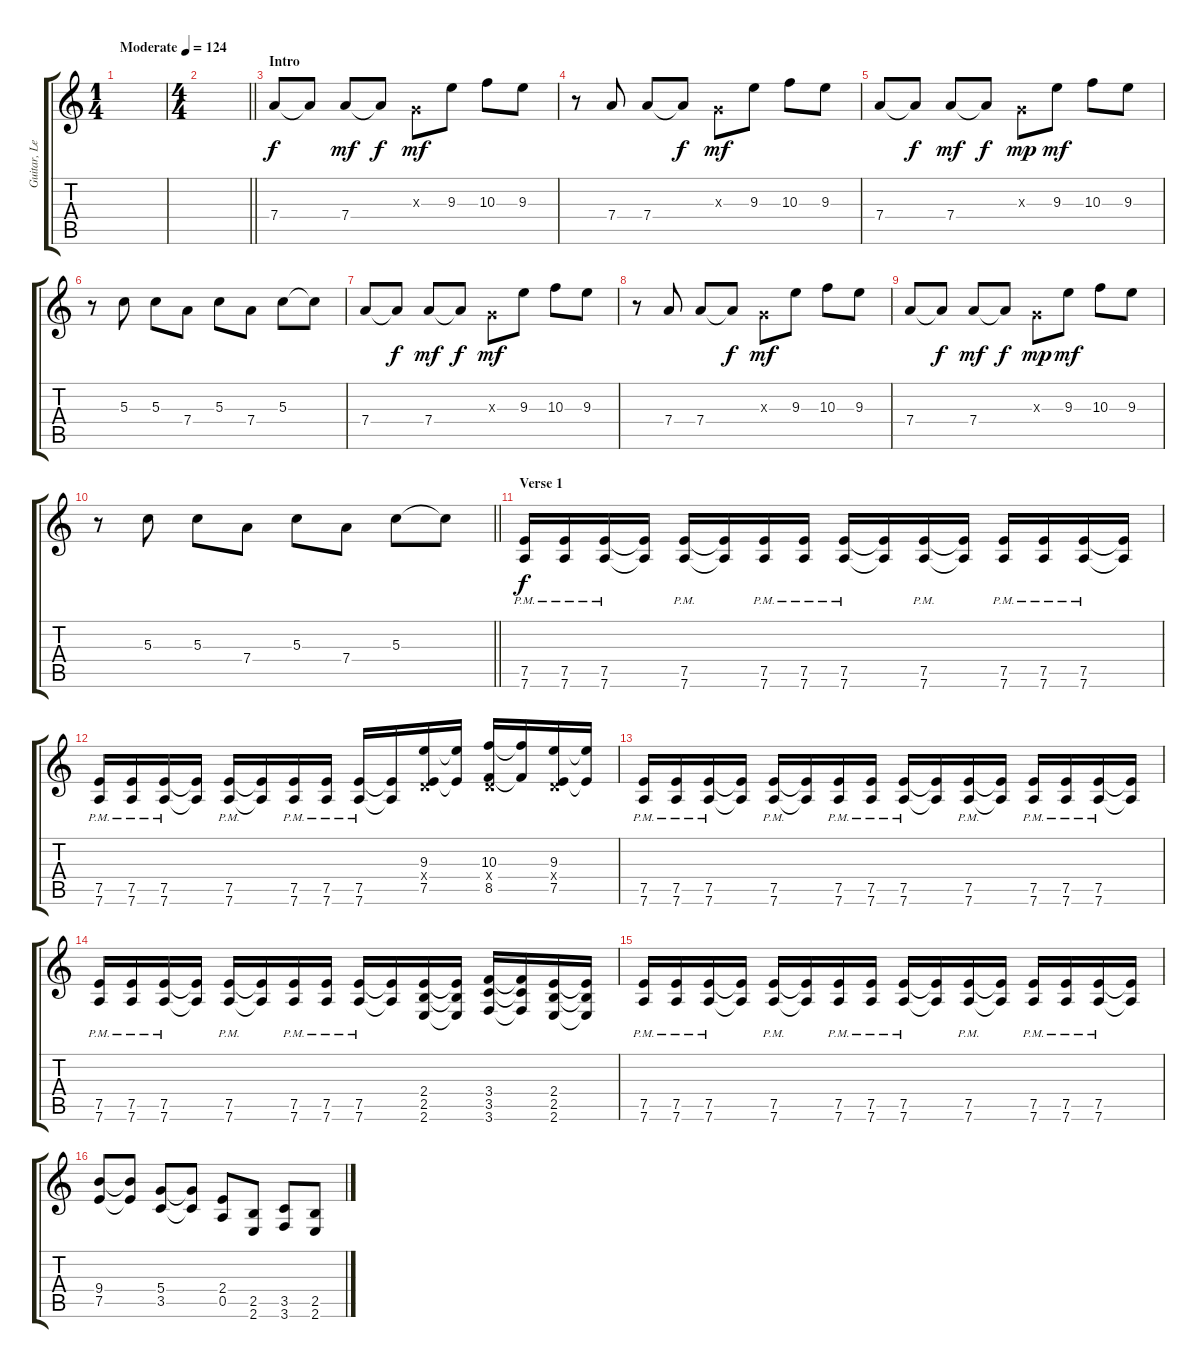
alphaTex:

\track ("Guitar, Lead" "Guitar, Le") {instrument distortionguitar}
\staff {score tabs}
\tuning (E4 B3 G3 D3 A2 D2) {hide}
\ts (1 4)
\tempo (124 "Moderate")
\clef g2
\ks c
|
\ts (4 4)
\barLineRight lightlight
|
\section ("" "Intro")
7.4.8 7.4{t}.8{dy f} 7.4.8{dy mf} 7.4{t}.8{dy f} 0.3{x}.8{dy mf} 9.3.8 10.3.8 9.3.8 |
r.8 7.4.8 7.4.8 7.4{t}.8{dy f} 0.3{x}.8{dy mf} 9.3.8 10.3.8 9.3.8 |
7.4.8 7.4{t}.8{dy f} 7.4.8{dy mf} 7.4{t}.8{dy f} 0.3{x}.8{dy mp} 9.3.8{dy mf} 10.3.8 9.3.8 |
r.8 5.3.8 5.3.8 7.4.8 5.3.8 7.4.8 5.3.8 5.3{t}.8 |
7.4.8 7.4{t}.8{dy f} 7.4.8{dy mf} 7.4{t}.8{dy f} 0.3{x}.8{dy mf} 9.3.8 10.3.8 9.3.8 |
r.8 7.4.8 7.4.8 7.4{t}.8{dy f} 0.3{x}.8{dy mf} 9.3.8 10.3.8 9.3.8 |
7.4.8 7.4{t}.8{dy f} 7.4.8{dy mf} 7.4{t}.8{dy f} 0.3{x}.8{dy mp} 9.3.8{dy mf} 10.3.8 9.3.8 |
\barLineRight lightlight
r.8 5.3.8 5.3.8 7.4.8 5.3.8 7.4.8 5.3.8 5.3{t}.8 |
\section ("" "Verse 1")
(7.5{pm} 7.6{pm}).16{dy f} (7.5{pm} 7.6{pm}).16 (7.5{pm} 7.6{pm}).16 (7.5{t} 7.6{t}).16 (7.5{pm} 7.6{pm}).16 (7.5{t} 7.6{t}).16 (7.5{pm} 7.6{pm}).16 (7.5{pm} 7.6{pm}).16 (7.5{pm} 7.6{pm}).16 (7.5{t} 7.6{t}).16 (7.5{pm} 7.6{pm}).16 (7.5{t} 7.6{t}).16 (7.5{pm} 7.6{pm}).16 (7.5{pm} 7.6{pm}).16 (7.5{pm} 7.6{pm}).16 (7.5{t} 7.6{t}).16 |
(7.5{pm} 7.6{pm}).16 (7.5{pm} 7.6{pm}).16 (7.5{pm} 7.6{pm}).16 (7.5{t} 7.6{t}).16 (7.5{pm} 7.6{pm}).16 (7.5{t} 7.6{t}).16 (7.5{pm} 7.6{pm}).16 (7.5{pm} 7.6{pm}).16 (7.5{pm} 7.6{pm}).16 (7.5{t} 7.6{t}).16 (9.3 0.4{x} 7.5).16 (9.3{t} 7.5{t}).16 (10.3 0.4{x} 8.5).16 (10.3{t} 8.5{t}).16 (9.3 0.4{x} 7.5).16 (9.3{t} 7.5{t}).16 |
(7.5{pm} 7.6{pm}).16 (7.5{pm} 7.6{pm}).16 (7.5{pm} 7.6{pm}).16 (7.5{t} 7.6{t}).16 (7.5{pm} 7.6{pm}).16 (7.5{t} 7.6{t}).16 (7.5{pm} 7.6{pm}).16 (7.5{pm} 7.6{pm}).16 (7.5{pm} 7.6{pm}).16 (7.5{t} 7.6{t}).16 (7.5{pm} 7.6{pm}).16 (7.5{t} 7.6{t}).16 (7.5{pm} 7.6{pm}).16 (7.5{pm} 7.6{pm}).16 (7.5{pm} 7.6{pm}).16 (7.5{t} 7.6{t}).16 |
(7.5{pm} 7.6{pm}).16 (7.5{pm} 7.6{pm}).16 (7.5{pm} 7.6{pm}).16 (7.5{t} 7.6{t}).16 (7.5{pm} 7.6{pm}).16 (7.5{t} 7.6{t}).16 (7.5{pm} 7.6{pm}).16 (7.5{pm} 7.6{pm}).16 (7.5{pm} 7.6{pm}).16 (7.5{t} 7.6{t}).16 (2.4 2.5 2.6).16 (2.4{t} 2.5{t} 2.6{t}).16 (3.4 3.5 3.6).16 (3.4{t} 3.5{t} 3.6{t}).16 (2.4 2.5 2.6).16 (2.4{t} 2.5{t} 2.6{t}).16 |
(7.5{pm} 7.6{pm}).16 (7.5{pm} 7.6{pm}).16 (7.5{pm} 7.6{pm}).16 (7.5{t} 7.6{t}).16 (7.5{pm} 7.6{pm}).16 (7.5{t} 7.6{t}).16 (7.5{pm} 7.6{pm}).16 (7.5{pm} 7.6{pm}).16 (7.5{pm} 7.6{pm}).16 (7.5{t} 7.6{t}).16 (7.5{pm} 7.6{pm}).16 (7.5{t} 7.6{t}).16 (7.5{pm} 7.6{pm}).16 (7.5{pm} 7.6{pm}).16 (7.5{pm} 7.6{pm}).16 (7.5{t} 7.6{t}).16 |
(9.4 7.5).8 (9.4{t} 7.5{t}).8 (5.4 3.5).8 (5.4{t} 3.5{t}).8 (2.4 0.5).8 (2.5 2.6).8 (3.5 3.6).8 (2.5 2.6).8
